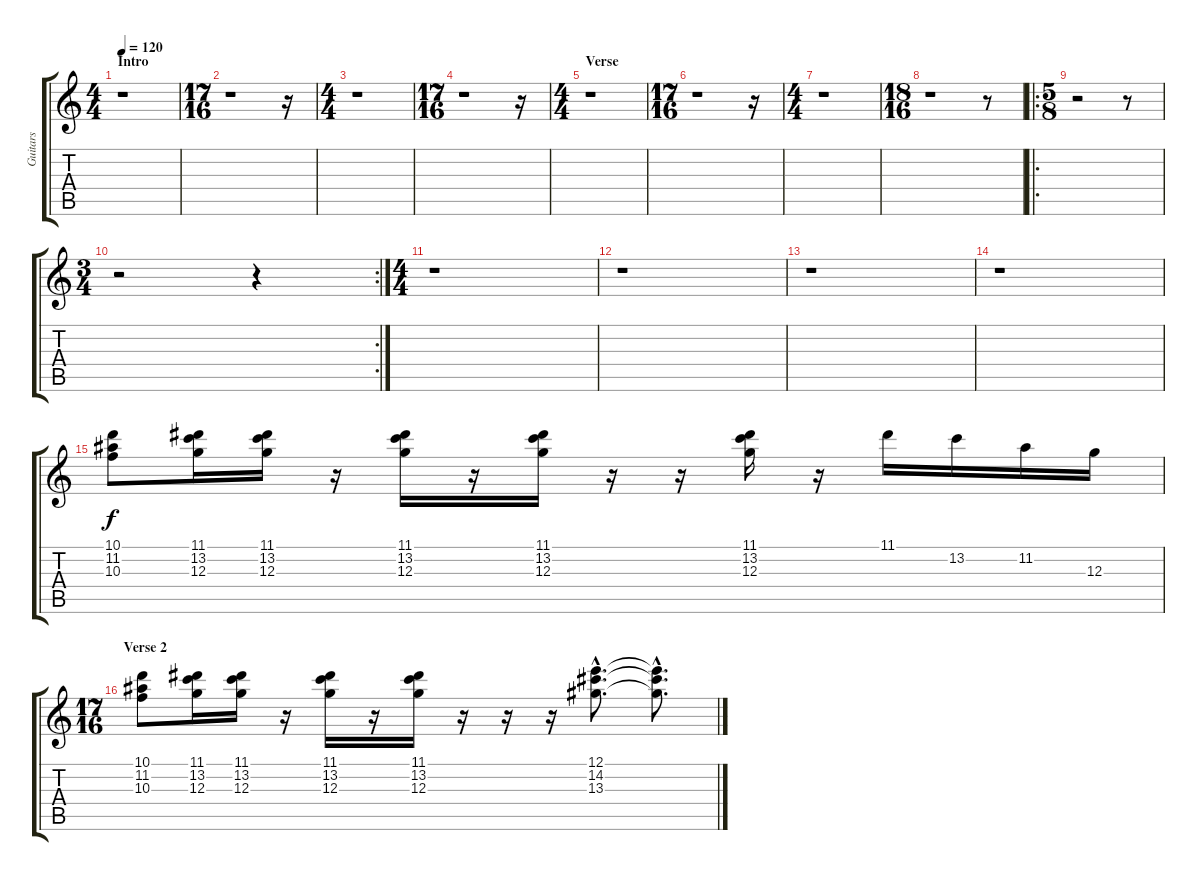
\track ("Guitars" "Guitars") {instrument electricguitarclean}
\staff {score tabs}
\tuning (E4 B3 G3 D3 A2 E2) {hide}
\ts (4 4)
\section ("" "Intro")
\tempo 120
\clef g2
\ks c
r.1{dy f instrument electricguitarclean} |
\ts (17 16)
r.1 r.16 |
\ts (4 4)
r.1 |
\ts (17 16)
r.1 r.16 |
\ts (4 4)
\section ("" "Verse ")
r.1 |
\ts (17 16)
r.1 r.16 |
\ts (4 4)
r.1 |
\ts (18 16)
r.1 r.8 |
\ro
\ts (5 8)
r.2 r.8 |
\rc 2
\ts (3 4)
r.2 r.4 |
\ts (4 4)
r.1 |
r.1 |
r.1 |
r.1 |
(10.1 11.2 10.3).8 (11.1 13.2 12.3).16 (11.1 13.2 12.3).16 r.16 (11.1 13.2 12.3).16 r.16 (11.1 13.2 12.3).16 r.16 r.16 (11.1 13.2 12.3).16 r.16 11.1.16 13.2.16 11.2.16 12.3.16 |
\ts (17 16)
\section ("" "Verse 2")
(10.1 11.2 10.3).8 (11.1 13.2 12.3).16 (11.1 13.2 12.3).16 r.16 (11.1 13.2 12.3).16 r.16 (11.1 13.2 12.3).16 r.16 r.16 r.16 (12.1{hac} 14.2{hac} 13.3{hac}).8{d} (12.1{hac t} 14.2{hac t} 13.3{hac t}).8{d}
